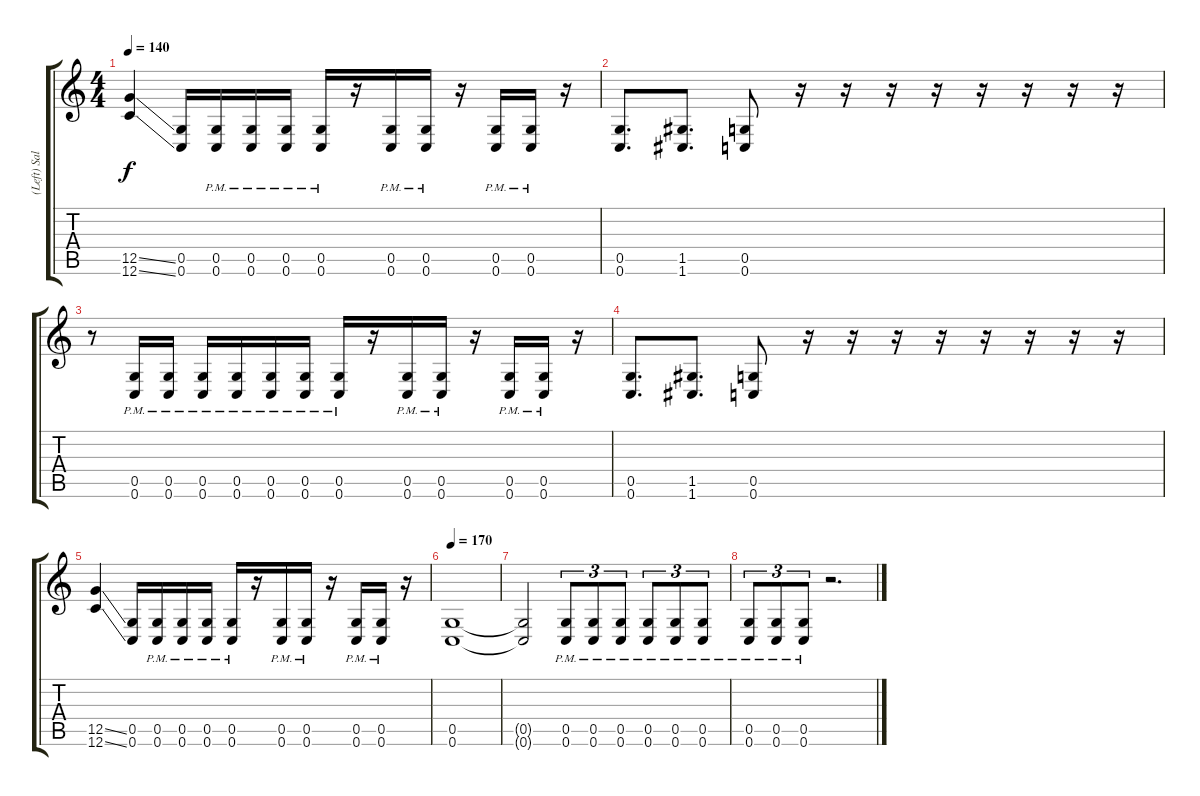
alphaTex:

\track ("(Left) Sal" "(Left) Sal") {instrument distortionguitar}
\staff {score tabs}
\tuning (D4 A3 F3 C3 G2 C2) {hide}
\ts (4 4)
\tempo 140
\clef g2
\ks c
(12.5{ss} 12.6{ss}).4{dy f} (0.5 0.6).16 (0.5{pm} 0.6{pm}).16 (0.5{pm} 0.6{pm}).16 (0.5{pm} 0.6{pm}).16 (0.5{pm} 0.6{pm}).16 r.16 (0.5{pm} 0.6{pm}).16 (0.5{pm} 0.6{pm}).16 r.16 (0.5{pm} 0.6{pm}).16 (0.5{pm} 0.6{pm}).16 r.16 |
(0.5 0.6).8{d} (1.5 1.6).8{d} (0.5 0.6).8 r.16 r.16 r.16 r.16 r.16 r.16 r.16 r.16 |
r.8 (0.5{pm} 0.6{pm}).16 (0.5{pm} 0.6{pm}).16 (0.5{pm} 0.6{pm}).16 (0.5{pm} 0.6{pm}).16 (0.5{pm} 0.6{pm}).16 (0.5{pm} 0.6{pm}).16 (0.5{pm} 0.6{pm}).16 r.16 (0.5{pm} 0.6{pm}).16 (0.5{pm} 0.6{pm}).16 r.16 (0.5{pm} 0.6{pm}).16 (0.5{pm} 0.6{pm}).16 r.16 |
(0.5 0.6).8{d} (1.5 1.6).8{d} (0.5 0.6).8 r.16 r.16 r.16 r.16 r.16 r.16 r.16 r.16 |
(12.5{ss} 12.6{ss}).4 (0.5 0.6).16 (0.5{pm} 0.6{pm}).16 (0.5{pm} 0.6{pm}).16 (0.5{pm} 0.6{pm}).16 (0.5{pm} 0.6{pm}).16 r.16 (0.5{pm} 0.6{pm}).16 (0.5{pm} 0.6{pm}).16 r.16 (0.5{pm} 0.6{pm}).16 (0.5{pm} 0.6{pm}).16 r.16 |
\tempo 170
(0.5 0.6).1 |
(0.5{t} 0.6{t}).2 (0.5{pm} 0.6{pm}).8{tu (3 2)} (0.5{pm} 0.6{pm}).8{tu (3 2)} (0.5{pm} 0.6{pm}).8{tu (3 2)} (0.5{pm} 0.6{pm}).8{tu (3 2)} (0.5{pm} 0.6{pm}).8{tu (3 2)} (0.5{pm} 0.6{pm}).8{tu (3 2)} |
(0.5{pm} 0.6{pm}).8{tu (3 2)} (0.5{pm} 0.6{pm}).8{tu (3 2)} (0.5{pm} 0.6{pm}).8{tu (3 2)} r.2{d}
